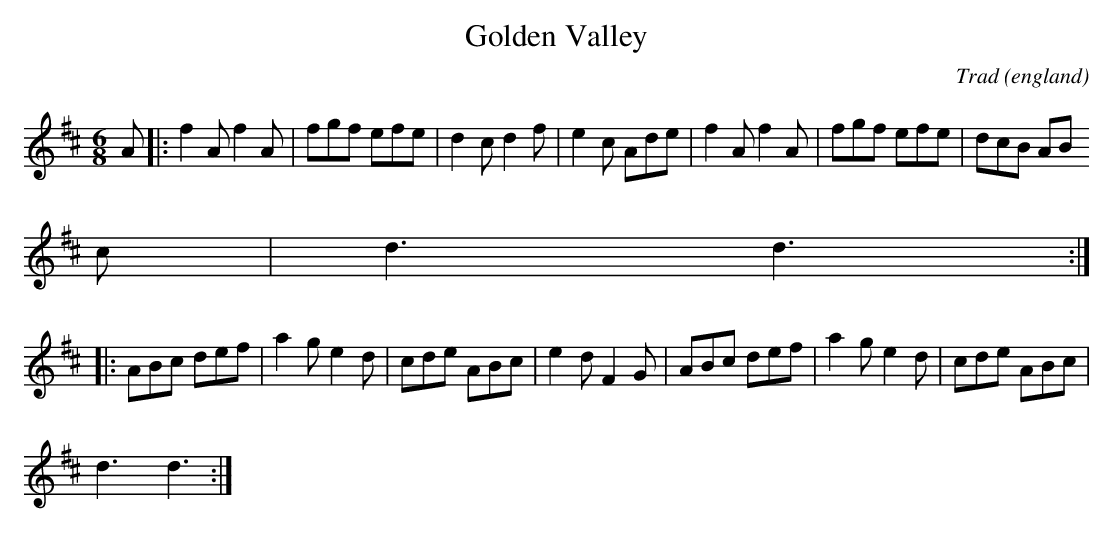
X:1
T:Golden Valley
O:england
M:6/8
L:1/8
C:Trad
K:D
A |: f2 A f2 A | fgf efe | d2cd2f | e2c Ade | f2A f2A | fgf efe | dcB AB
c | d3 d3 :|
|: ABc def | a2ge2d | cde ABc | e2d F2G | ABc def | a2g e2d | cde ABc |
d3d3:|
